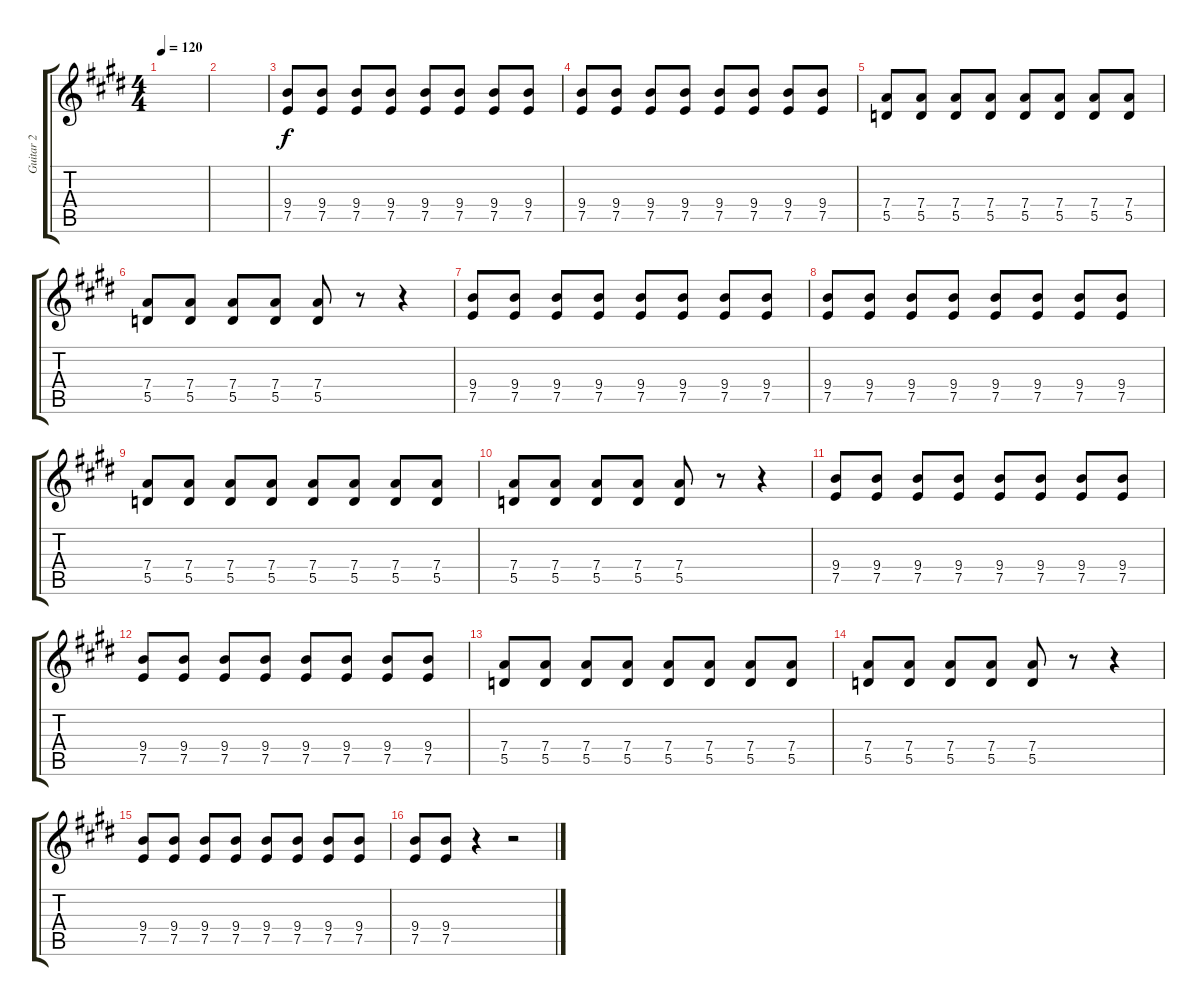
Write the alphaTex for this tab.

\track ("Guitar 2" "Guitar 2") {instrument electricguitarmuted}
\staff {score tabs}
\tuning (E4 B3 G3 D3 A2 E2) {hide}
\ts (4 4)
\tempo 120
\clef g2
\ks e
|
|
(9.4 7.5).8 (9.4 7.5).8 (9.4 7.5).8 (9.4 7.5).8 (9.4 7.5).8 (9.4 7.5).8 (9.4 7.5).8 (9.4 7.5).8 |
(9.4 7.5).8 (9.4 7.5).8 (9.4 7.5).8 (9.4 7.5).8 (9.4 7.5).8 (9.4 7.5).8 (9.4 7.5).8 (9.4 7.5).8 |
(7.4 5.5).8 (7.4 5.5).8 (7.4 5.5).8 (7.4 5.5).8 (7.4 5.5).8 (7.4 5.5).8 (7.4 5.5).8 (7.4 5.5).8 |
(7.4 5.5).8 (7.4 5.5).8 (7.4 5.5).8 (7.4 5.5).8 (7.4 5.5).8 r.8 r.4 |
(9.4 7.5).8 (9.4 7.5).8 (9.4 7.5).8 (9.4 7.5).8 (9.4 7.5).8 (9.4 7.5).8 (9.4 7.5).8 (9.4 7.5).8 |
(9.4 7.5).8 (9.4 7.5).8 (9.4 7.5).8 (9.4 7.5).8 (9.4 7.5).8 (9.4 7.5).8 (9.4 7.5).8 (9.4 7.5).8 |
(7.4 5.5).8 (7.4 5.5).8 (7.4 5.5).8 (7.4 5.5).8 (7.4 5.5).8 (7.4 5.5).8 (7.4 5.5).8 (7.4 5.5).8 |
(7.4 5.5).8 (7.4 5.5).8 (7.4 5.5).8 (7.4 5.5).8 (7.4 5.5).8 r.8 r.4 |
(9.4 7.5).8 (9.4 7.5).8 (9.4 7.5).8 (9.4 7.5).8 (9.4 7.5).8 (9.4 7.5).8 (9.4 7.5).8 (9.4 7.5).8 |
(9.4 7.5).8 (9.4 7.5).8 (9.4 7.5).8 (9.4 7.5).8 (9.4 7.5).8 (9.4 7.5).8 (9.4 7.5).8 (9.4 7.5).8 |
(7.4 5.5).8 (7.4 5.5).8 (7.4 5.5).8 (7.4 5.5).8 (7.4 5.5).8 (7.4 5.5).8 (7.4 5.5).8 (7.4 5.5).8 |
(7.4 5.5).8 (7.4 5.5).8 (7.4 5.5).8 (7.4 5.5).8 (7.4 5.5).8 r.8 r.4 |
(9.4 7.5).8 (9.4 7.5).8 (9.4 7.5).8 (9.4 7.5).8 (9.4 7.5).8 (9.4 7.5).8 (9.4 7.5).8 (9.4 7.5).8 |
(9.4 7.5).8 (9.4 7.5).8 r.4 r.2
